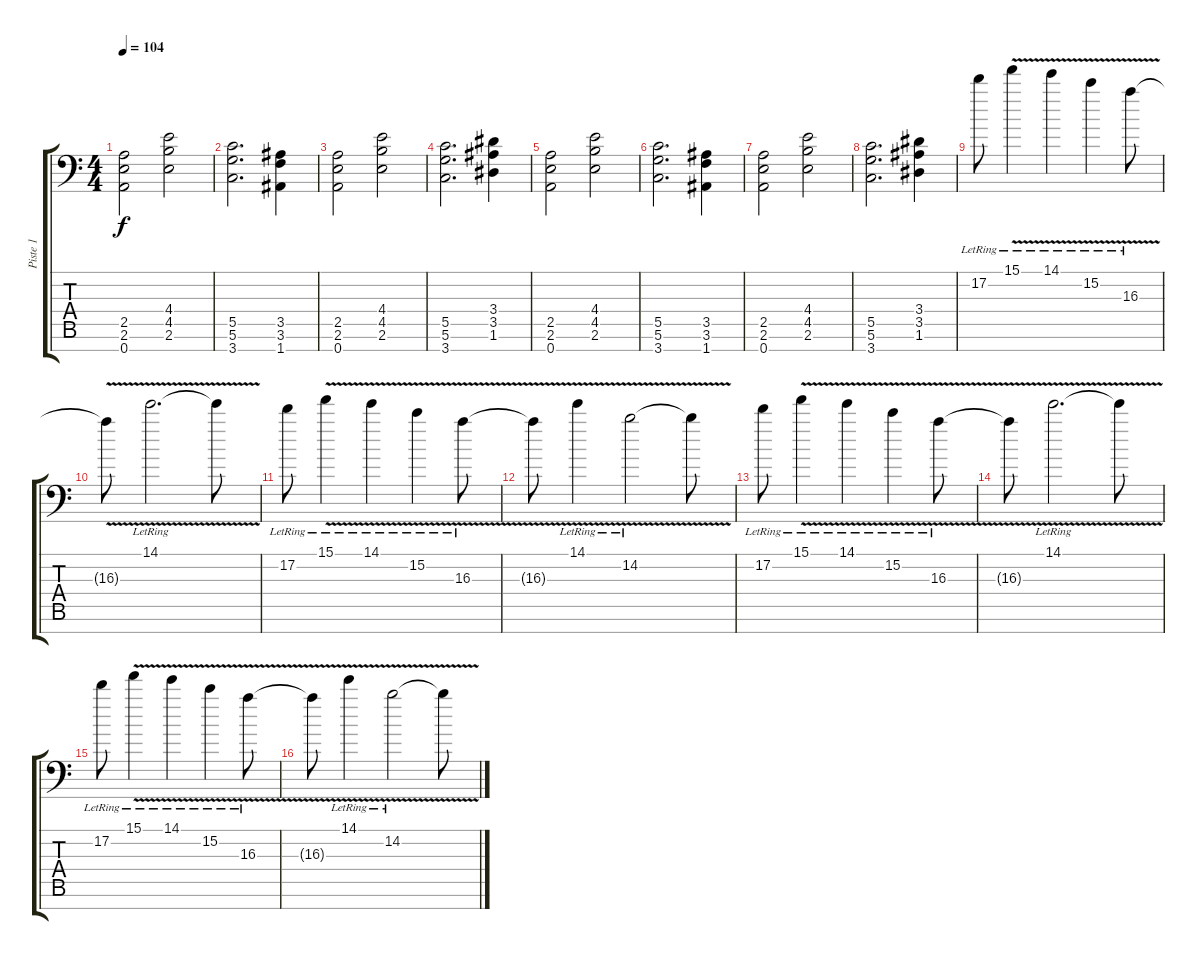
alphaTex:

\track ("Piste 1" "Piste 1") {instrument overdrivenguitar}
\staff {score tabs}
\tuning (D4 A3 F3 C3 G2 D2 A1) {hide}
\ts (4 4)
\tempo 104
\clef f4
\ks c
(2.5 2.6 0.7).2{dy f instrument overdrivenguitar} (4.4 4.5 2.6).2 |
(5.5 5.6 3.7).2{d} (3.5 3.6 1.7).4 |
(2.5 2.6 0.7).2 (4.4 4.5 2.6).2 |
(5.5 5.6 3.7).2{d} (3.4 3.5 1.6).4 |
(2.5 2.6 0.7).2{instrument overdrivenguitar} (4.4 4.5 2.6).2 |
(5.5 5.6 3.7).2{d} (3.5 3.6 1.7).4 |
(2.5 2.6 0.7).2 (4.4 4.5 2.6).2 |
(5.5 5.6 3.7).2{d} (3.4 3.5 1.6).4 |
17.2{lr}.8{instrument electricguitarjazz} 15.1{v lr}.4 14.1{v lr}.4 15.2{v lr}.4 16.3{v lr}.8 |
16.3{t}.8 14.1{v lr}.2{d} 14.1{t}.8 |
17.2{lr}.8 15.1{v lr}.4 14.1{v lr}.4 15.2{v lr}.4 16.3{v lr}.8 |
16.3{t}.8 14.1{v lr}.4 14.2{v lr}.2 14.2{t}.8 |
17.2{lr}.8 15.1{v lr}.4 14.1{v lr}.4 15.2{v lr}.4 16.3{v lr}.8 |
16.3{t}.8 14.1{v lr}.2{d} 14.1{t}.8 |
17.2{lr}.8 15.1{v lr}.4 14.1{v lr}.4 15.2{v lr}.4 16.3{v lr}.8 |
16.3{t}.8 14.1{v lr}.4 14.2{v lr}.2 14.2{t}.8
